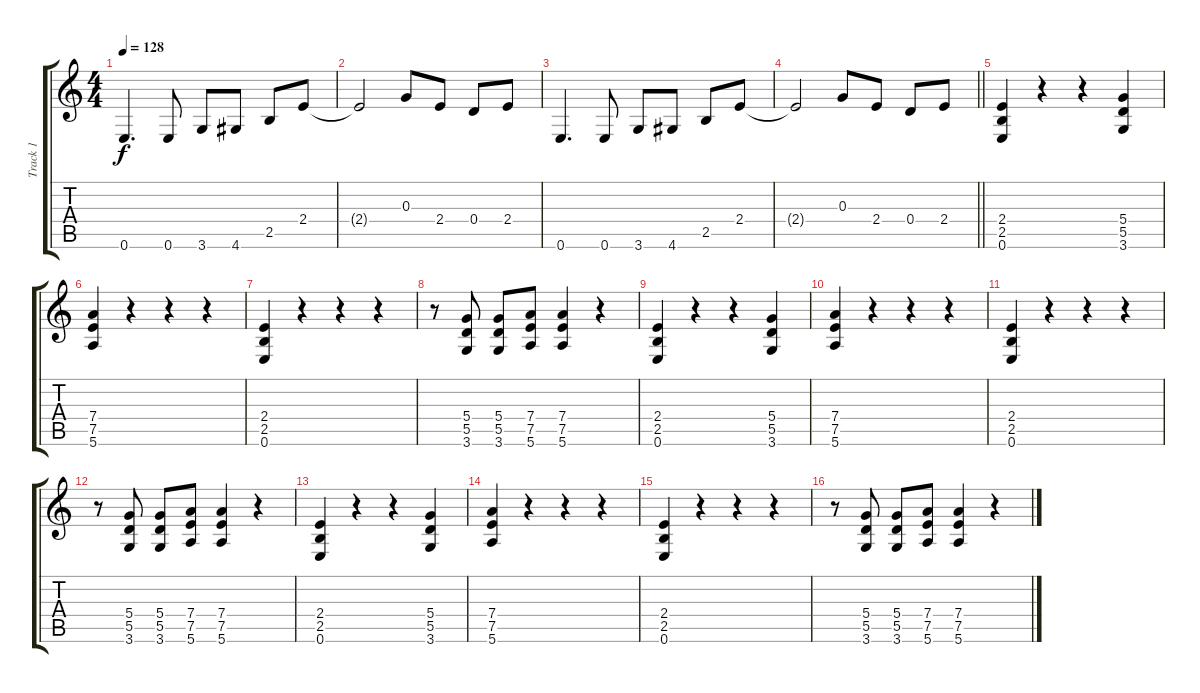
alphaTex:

\track ("Track 1" "Track 1") {instrument distortionguitar}
\staff {score tabs}
\tuning (E4 B3 G3 D3 A2 E2) {hide}
\ts (4 4)
\tempo 128
\clef g2
\ks c
0.6.4{d dy f} 0.6.8 3.6.8 4.6.8 2.5.8 2.4.8 |
2.4{t}.2 0.3.8 2.4.8 0.4.8 2.4.8 |
0.6.4{d} 0.6.8 3.6.8 4.6.8 2.5.8 2.4.8 |
\barLineRight lightlight
2.4{t}.2 0.3.8 2.4.8 0.4.8 2.4.8 |
(2.4 2.5 0.6).4 r.4 r.4 (5.4 5.5 3.6).4 |
(7.4 7.5 5.6).4 r.4 r.4 r.4 |
(2.4 2.5 0.6).4 r.4 r.4 r.4 |
r.8 (5.4 5.5 3.6).8 (5.4 5.5 3.6).8 (7.4 7.5 5.6).8 (7.4 7.5 5.6).4 r.4 |
(2.4 2.5 0.6).4 r.4 r.4 (5.4 5.5 3.6).4 |
(7.4 7.5 5.6).4 r.4 r.4 r.4 |
(2.4 2.5 0.6).4 r.4 r.4 r.4 |
r.8 (5.4 5.5 3.6).8 (5.4 5.5 3.6).8 (7.4 7.5 5.6).8 (7.4 7.5 5.6).4 r.4 |
(2.4 2.5 0.6).4 r.4 r.4 (5.4 5.5 3.6).4 |
(7.4 7.5 5.6).4 r.4 r.4 r.4 |
(2.4 2.5 0.6).4 r.4 r.4 r.4 |
r.8 (5.4 5.5 3.6).8 (5.4 5.5 3.6).8 (7.4 7.5 5.6).8 (7.4 7.5 5.6).4 r.4
